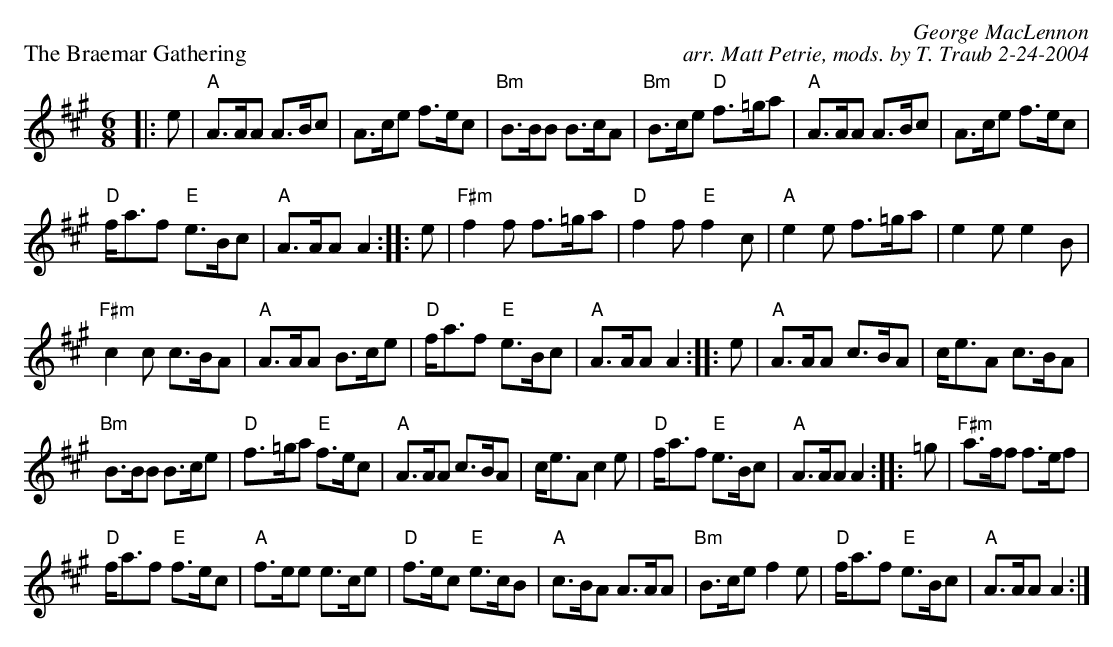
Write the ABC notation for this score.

X:1
P: The Braemar Gathering
C: George MacLennon
C: arr. Matt Petrie, mods. by T. Traub 2-24-2004
M: 6/8
K: A
L: 1/8
|: e|"A"A>AA A>Bc|A>ce f>ec|"Bm"B>BB B>cA|"Bm"B>ce "D"f>=ga|"A"A>AA A>Bc|A>ce f>ec|
"D"f<af "E"e>Bc|"A"A>AA A2 :||: e |"F#m"f2 f f>=ga|"D"f2 f "E"f2 c|"A"e2 e f>=ga|e2 e e2 B|
"F#m"c2 c c>BA|"A"A>AA B>ce|"D"f<af "E"e>Bc|"A"A>AA A2 :||: e|"A"A>AA c>BA|c<eA c>BA|
"Bm"B>BB B>ce|"D"f>=ga "E"f>ec|"A"A>AA c>BA|c<eA c2 e|"D"f<af "E"e>Bc|"A"A>AA A2 :||: =g|"F#m"a>ff f>ef|
"D"f<af "E"f>ec|"A"f>ee e>ce|"D"f>ec "E"e>cB|"A"c>BA A>AA|"Bm"B>ce f2 e|"D"f<af "E"e>Bc|"A"A>AA A2 :|
